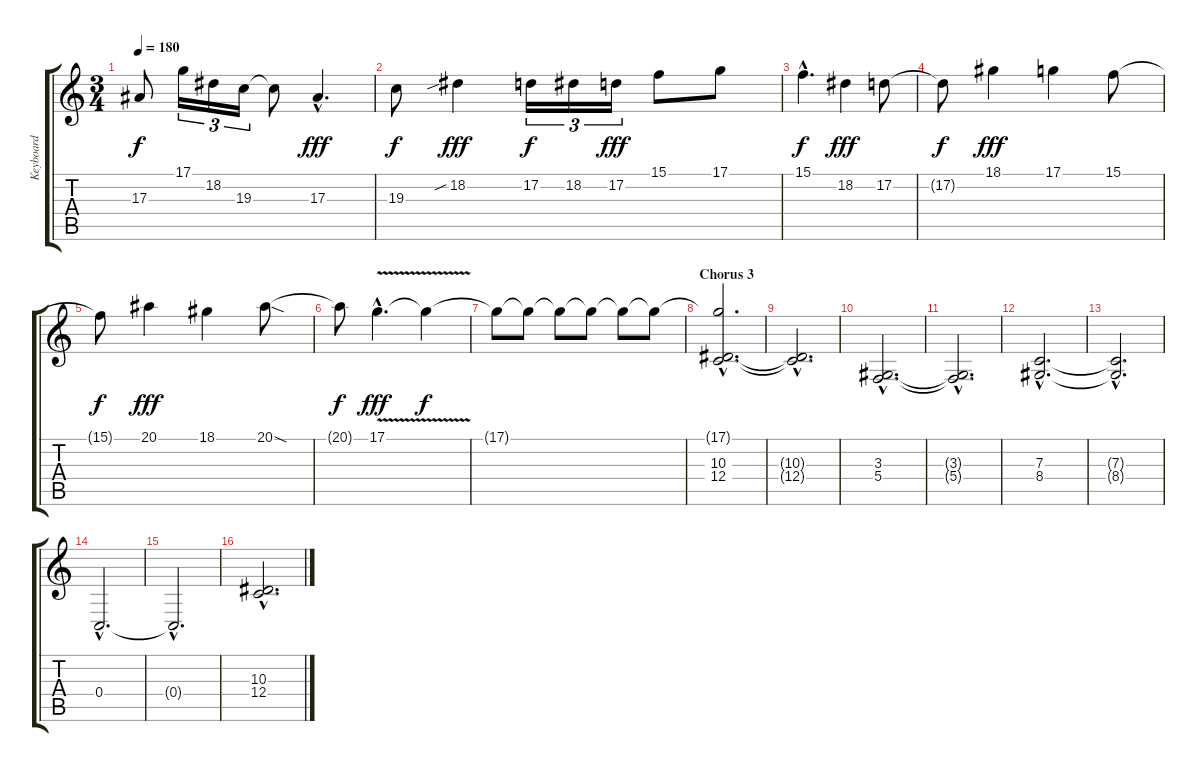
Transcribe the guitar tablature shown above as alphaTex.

\track ("Keyboard" "Keyboard") {instrument pad2warm}
\staff {score tabs}
\tuning (D4 A3 F3 C3 G2 C2) {hide}
\ts (3 4)
\tempo 180
\clef g2
\ks c
17.3.8{dy f} 17.1.16{tu (3 2)} 18.2.16{tu (3 2)} 19.3.16{tu (3 2)} 19.3{t}.8 17.3{hac}.4{d dy fff} |
19.3.8{dy f} 18.2{sib}.4{dy fff} 17.2.16{tu (3 2) dy f} 18.2.16{tu (3 2)} 17.2.16{tu (3 2) dy fff} 15.1.8 17.1.8 |
15.1{hac}.4{d dy f} 18.2.4{dy fff} 17.2.8 |
17.2{t}.8{dy f} 18.1.4{dy fff} 17.1.4 15.1.8 |
15.1{t}.8{dy f} 20.1.4{dy fff} 18.1.4 20.1{sod}.8 |
20.1{t}.8{dy f} 17.1{v hac}.4{d dy fff} 17.1{t}.4{dy f} |
17.1{t}.8 17.1{t}.8 17.1{t}.8 17.1{t}.8 17.1{t}.8 17.1{t}.8 |
\section ("" "Chorus 3")
(17.1{hac t} 10.3{hac} 12.4{hac}).2{d volume 11 instrument stringensemble1} |
(10.3{hac t} 12.4{hac t}).2{d} |
(3.3{hac} 5.4{hac}).2{d} |
(3.3{hac t} 5.4{hac t}).2{d} |
(7.3{hac} 8.4{hac}).2{d} |
(7.3{hac t} 8.4{hac t}).2{d} |
0.4{hac}.2{d} |
0.4{hac t}.2{d} |
(10.3{hac} 12.4{hac}).2{d instrument stringensemble1}
